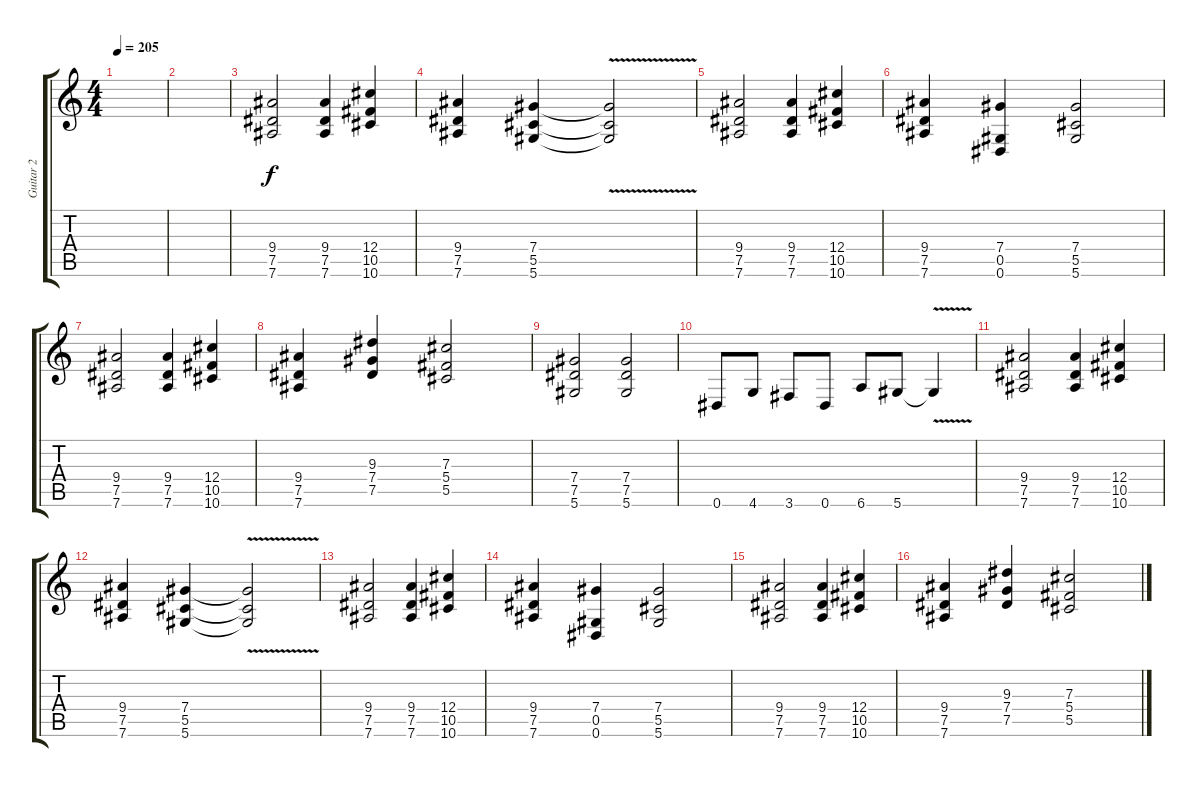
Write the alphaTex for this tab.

\track ("Guitar 2" "Guitar 2") {instrument distortionguitar}
\staff {score tabs}
\tuning (Eb4 Bb3 Gb3 Db3 Ab2 Eb2) {hide}
\ts (4 4)
\tempo 205
\clef g2
\ks c
|
|
(9.4 7.5 7.6).2 (9.4 7.5 7.6).4 (12.4 10.5 10.6).4 |
(9.4 7.5 7.6).4 (7.4 5.5 5.6).4 (7.4{v t} 5.5{v t} 5.6{v t}).2 |
(9.4 7.5 7.6).2 (9.4 7.5 7.6).4 (12.4 10.5 10.6).4 |
(9.4 7.5 7.6).4 (7.4 0.5 0.6).4 (7.4 5.5 5.6).2 |
(9.4 7.5 7.6).2 (9.4 7.5 7.6).4 (12.4 10.5 10.6).4 |
(9.4 7.5 7.6).4 (9.3 7.4 7.5).4 (7.3 5.4 5.5).2 |
(7.4 7.5 5.6).2 (7.4 7.5 5.6).2 |
0.6.8 4.6.8 3.6.8 0.6.8 6.6.8 5.6.8 5.6{v t}.4 |
(9.4 7.5 7.6).2 (9.4 7.5 7.6).4 (12.4 10.5 10.6).4 |
(9.4 7.5 7.6).4 (7.4 5.5 5.6).4 (7.4{v t} 5.5{v t} 5.6{v t}).2 |
(9.4 7.5 7.6).2 (9.4 7.5 7.6).4 (12.4 10.5 10.6).4 |
(9.4 7.5 7.6).4 (7.4 0.5 0.6).4 (7.4 5.5 5.6).2 |
(9.4 7.5 7.6).2 (9.4 7.5 7.6).4 (12.4 10.5 10.6).4 |
(9.4 7.5 7.6).4 (9.3 7.4 7.5).4 (7.3 5.4 5.5).2
